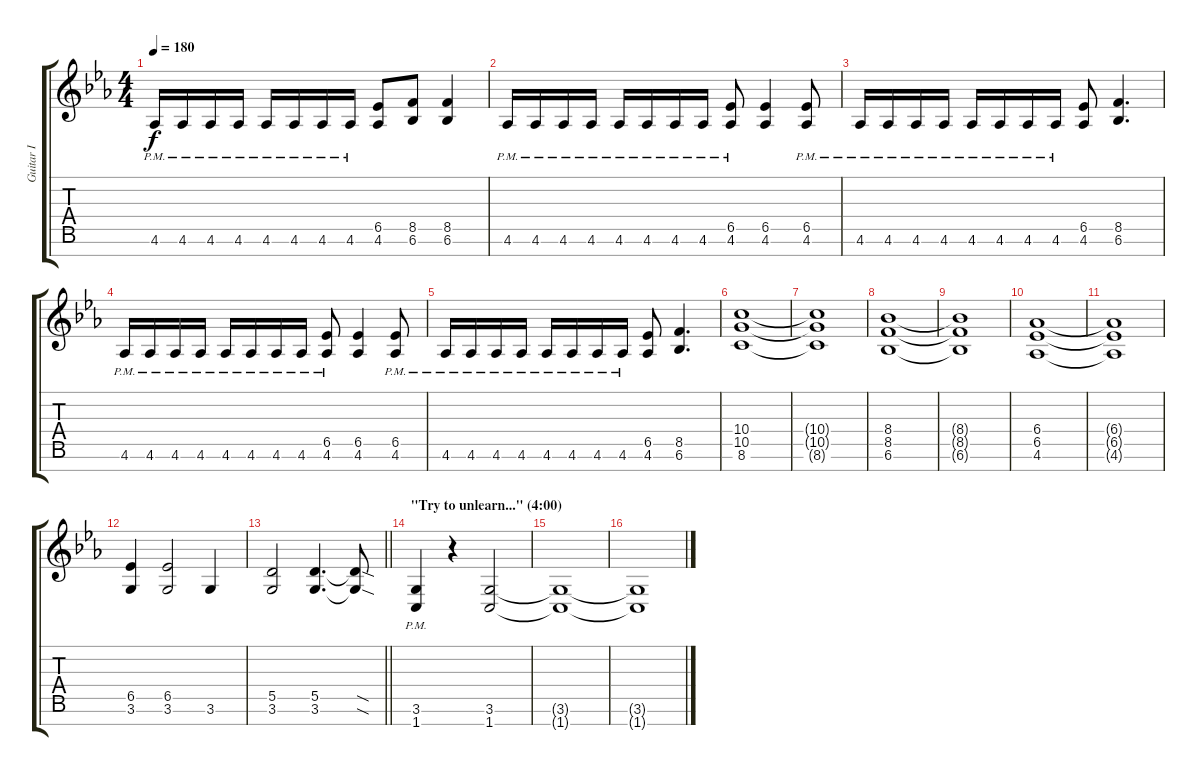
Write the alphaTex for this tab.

\track ("Guitar I" "Guitar I") {instrument distortionguitar}
\staff {score tabs}
\tuning (E4 B3 G3 D3 A2 E2 B1) {hide}
\ts (4 4)
\tempo 180
\clef g2
\ks cminor
4.6{pm}.16{dy f} 4.6{pm}.16 4.6{pm}.16 4.6{pm}.16 4.6{pm}.16 4.6{pm}.16 4.6{pm}.16 4.6{pm}.16 (6.5 4.6).8 (8.5 6.6).8 (8.5 6.6).4 |
4.6{pm}.16 4.6{pm}.16 4.6{pm}.16 4.6{pm}.16 4.6{pm}.16 4.6{pm}.16 4.6{pm}.16 4.6{pm}.16 (6.5{pm} 4.6{pm}).8 (6.5 4.6).4 (6.5{pm} 4.6{pm}).8 |
4.6{pm}.16 4.6{pm}.16 4.6{pm}.16 4.6{pm}.16 4.6{pm}.16 4.6{pm}.16 4.6{pm}.16 4.6{pm}.16 (6.5 4.6).8 (8.5 6.6).4{d} |
4.6{pm}.16 4.6{pm}.16 4.6{pm}.16 4.6{pm}.16 4.6{pm}.16 4.6{pm}.16 4.6{pm}.16 4.6{pm}.16 (6.5{pm} 4.6{pm}).8 (6.5 4.6).4 (6.5{pm} 4.6{pm}).8 |
4.6{pm}.16 4.6{pm}.16 4.6{pm}.16 4.6{pm}.16 4.6{pm}.16 4.6{pm}.16 4.6{pm}.16 4.6{pm}.16 (6.5 4.6).8 (8.5 6.6).4{d} |
(10.4 10.5 8.6).1 |
(10.4{t} 10.5{t} 8.6{t}).1 |
(8.4 8.5 6.6).1 |
(8.4{t} 8.5{t} 6.6{t}).1 |
(6.4 6.5 4.6).1 |
(6.4{t} 6.5{t} 4.6{t}).1 |
(6.5 3.6).4 (6.5 3.6).2 3.6.4 |
\barLineRight lightlight
(5.5 3.6).2 (5.5 3.6).4{d} (5.5{sod t} 3.6{sod t}).8 |
\section ("" "\"Try to unlearn...\" (4:00)")
(3.6{pm} 1.7{pm}).4 r.4 (3.6 1.7).2 |
(3.6{t} 1.7{t}).1 |
(3.6{t} 1.7{t}).1
